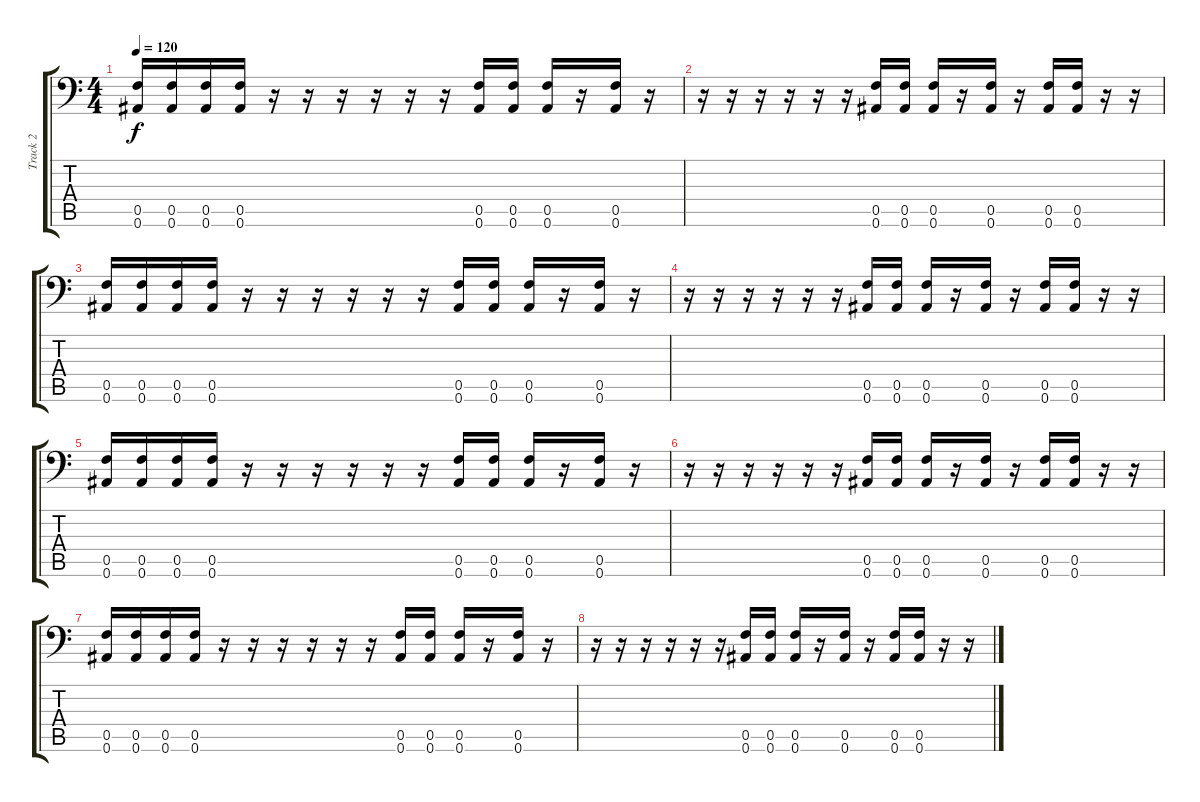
\track ("Track 2" "Track 2") {instrument distortionguitar}
\staff {score tabs}
\tuning (C4 G3 Eb3 Bb2 F2 Bb1) {hide}
\ts (4 4)
\tempo 120
\clef f4
\ks c
(0.5 0.6).16{dy f} (0.5 0.6).16 (0.5 0.6).16 (0.5 0.6).16 r.16 r.16 r.16 r.16 r.16 r.16 (0.5 0.6).16 (0.5 0.6).16 (0.5 0.6).16 r.16 (0.5 0.6).16 r.16 |
r.16 r.16 r.16 r.16 r.16 r.16 (0.5 0.6).16 (0.5 0.6).16 (0.5 0.6).16 r.16 (0.5 0.6).16 r.16 (0.5 0.6).16 (0.5 0.6).16 r.16 r.16 |
(0.5 0.6).16 (0.5 0.6).16 (0.5 0.6).16 (0.5 0.6).16 r.16 r.16 r.16 r.16 r.16 r.16 (0.5 0.6).16 (0.5 0.6).16 (0.5 0.6).16 r.16 (0.5 0.6).16 r.16 |
r.16 r.16 r.16 r.16 r.16 r.16 (0.5 0.6).16 (0.5 0.6).16 (0.5 0.6).16 r.16 (0.5 0.6).16 r.16 (0.5 0.6).16 (0.5 0.6).16 r.16 r.16 |
(0.5 0.6).16 (0.5 0.6).16 (0.5 0.6).16 (0.5 0.6).16 r.16 r.16 r.16 r.16 r.16 r.16 (0.5 0.6).16 (0.5 0.6).16 (0.5 0.6).16 r.16 (0.5 0.6).16 r.16 |
r.16 r.16 r.16 r.16 r.16 r.16 (0.5 0.6).16 (0.5 0.6).16 (0.5 0.6).16 r.16 (0.5 0.6).16 r.16 (0.5 0.6).16 (0.5 0.6).16 r.16 r.16 |
(0.5 0.6).16 (0.5 0.6).16 (0.5 0.6).16 (0.5 0.6).16 r.16 r.16 r.16 r.16 r.16 r.16 (0.5 0.6).16 (0.5 0.6).16 (0.5 0.6).16 r.16 (0.5 0.6).16 r.16 |
r.16 r.16 r.16 r.16 r.16 r.16 (0.5 0.6).16 (0.5 0.6).16 (0.5 0.6).16 r.16 (0.5 0.6).16 r.16 (0.5 0.6).16 (0.5 0.6).16 r.16 r.16
